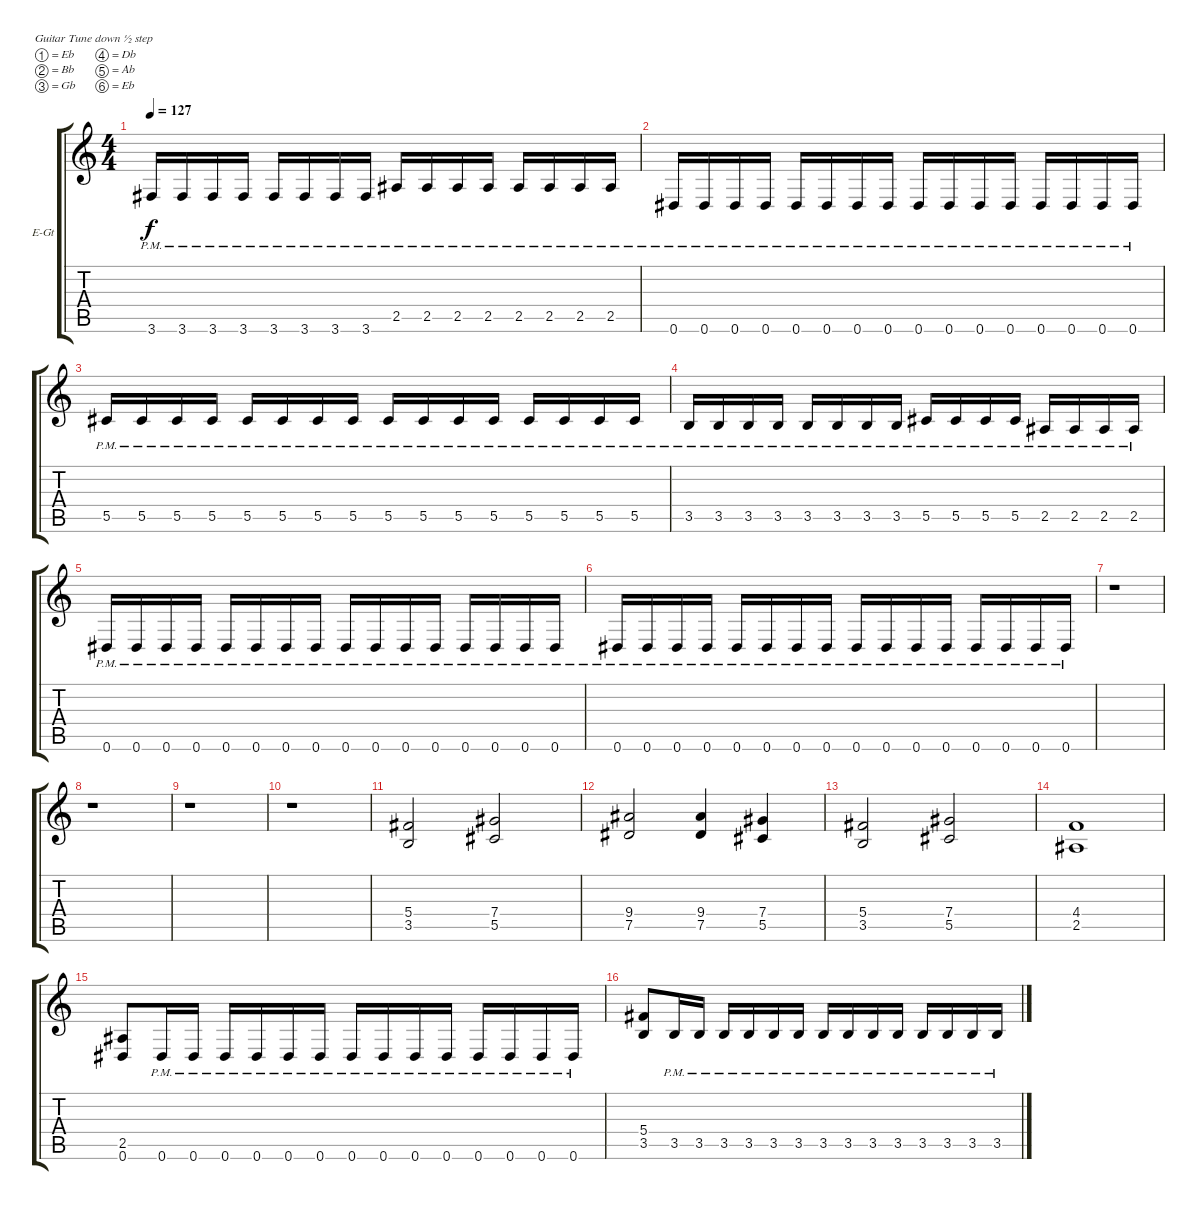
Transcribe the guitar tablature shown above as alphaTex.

\bracketExtendMode groupsimilarinstruments
\firstSystemTrackNameOrientation horizontal
\otherSystemsTrackNameOrientation horizontal
\track ("Lead Guitar" "E-Gt") {instrument overdrivenguitar}
\staff {score tabs}
\tuning (Eb4 Bb3 Gb3 Db3 Ab2 Eb2)
\ts (4 4)
\tempo 127
\clef g2
\ks c
3.6{pm}.16{dy f} 3.6{pm}.16 3.6{pm}.16 3.6{pm}.16 3.6{pm}.16 3.6{pm}.16 3.6{pm}.16 3.6{pm}.16 2.5{pm}.16 2.5{pm}.16 2.5{pm}.16 2.5{pm}.16 2.5{pm}.16 2.5{pm}.16 2.5{pm}.16 2.5{pm}.16 |
0.6{pm}.16 0.6{pm}.16 0.6{pm}.16 0.6{pm}.16 0.6{pm}.16 0.6{pm}.16 0.6{pm}.16 0.6{pm}.16 0.6{pm}.16 0.6{pm}.16 0.6{pm}.16 0.6{pm}.16 0.6{pm}.16 0.6{pm}.16 0.6{pm}.16 0.6{pm}.16 |
5.5{pm}.16 5.5{pm}.16 5.5{pm}.16 5.5{pm}.16 5.5{pm}.16 5.5{pm}.16 5.5{pm}.16 5.5{pm}.16 5.5{pm}.16 5.5{pm}.16 5.5{pm}.16 5.5{pm}.16 5.5{pm}.16 5.5{pm}.16 5.5{pm}.16 5.5{pm}.16 |
3.5{pm}.16 3.5{pm}.16 3.5{pm}.16 3.5{pm}.16 3.5{pm}.16 3.5{pm}.16 3.5{pm}.16 3.5{pm}.16 5.5{pm}.16 5.5{pm}.16 5.5{pm}.16 5.5{pm}.16 2.5{pm}.16 2.5{pm}.16 2.5{pm}.16 2.5{pm}.16 |
0.6{pm}.16 0.6{pm}.16 0.6{pm}.16 0.6{pm}.16 0.6{pm}.16 0.6{pm}.16 0.6{pm}.16 0.6{pm}.16 0.6{pm}.16 0.6{pm}.16 0.6{pm}.16 0.6{pm}.16 0.6{pm}.16 0.6{pm}.16 0.6{pm}.16 0.6{pm}.16 |
0.6{pm}.16 0.6{pm}.16 0.6{pm}.16 0.6{pm}.16 0.6{pm}.16 0.6{pm}.16 0.6{pm}.16 0.6{pm}.16 0.6{pm}.16 0.6{pm}.16 0.6{pm}.16 0.6{pm}.16 0.6{pm}.16 0.6{pm}.16 0.6{pm}.16 0.6{pm}.16 |
r.1 |
r.1 |
r.1 |
r.1 |
(5.4 3.5).2 (7.4 5.5).2 |
(9.4 7.5).2 (9.4 7.5).4 (7.4 5.5).4 |
(5.4 3.5).2 (7.4 5.5).2 |
(4.4 2.5).1 |
(2.5 0.6).8 0.6{pm}.16 0.6{pm}.16 0.6{pm}.16 0.6{pm}.16 0.6{pm}.16 0.6{pm}.16 0.6{pm}.16 0.6{pm}.16 0.6{pm}.16 0.6{pm}.16 0.6{pm}.16 0.6{pm}.16 0.6{pm}.16 0.6{pm}.16 |
(5.4 3.5).8 3.5{pm}.16 3.5{pm}.16 3.5{pm}.16 3.5{pm}.16 3.5{pm}.16 3.5{pm}.16 3.5{pm}.16 3.5{pm}.16 3.5{pm}.16 3.5{pm}.16 3.5{pm}.16 3.5{pm}.16 3.5{pm}.16 3.5{pm}.16
